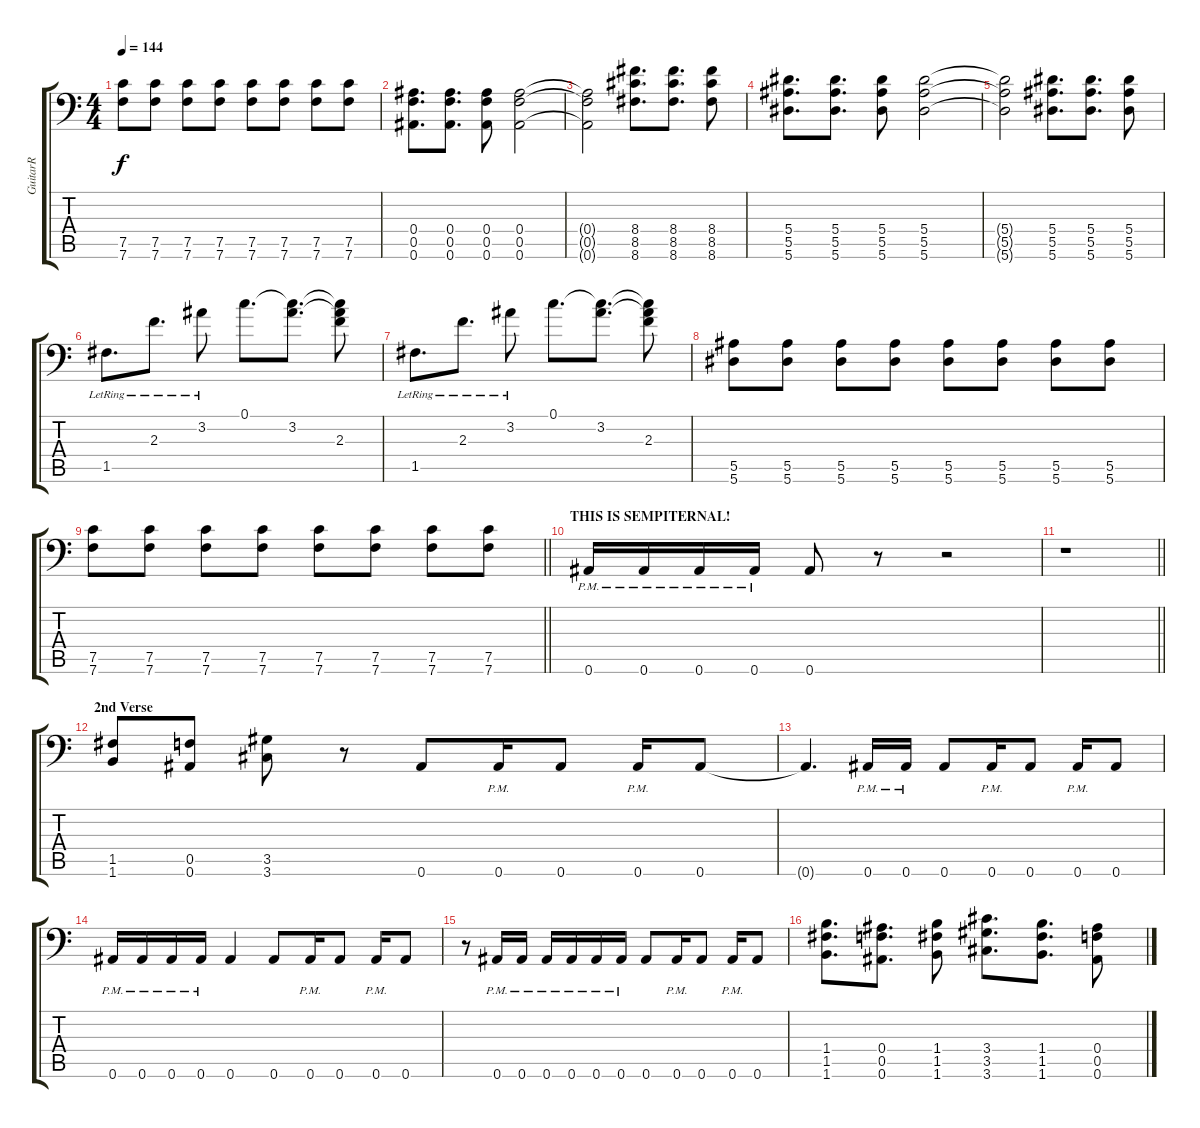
\track ("GuitarR" "GuitarR") {instrument distortionguitar}
\staff {score tabs}
\tuning (C4 G3 Eb3 Bb2 F2 Bb1) {hide}
\ts (4 4)
\tempo 144
\clef f4
\ks c
(7.5 7.6).8{dy f} (7.5 7.6).8 (7.5 7.6).8 (7.5 7.6).8 (7.5 7.6).8 (7.5 7.6).8 (7.5 7.6).8 (7.5 7.6).8 |
(0.4 0.5 0.6).8{d} (0.4 0.5 0.6).8{d} (0.4 0.5 0.6).8 (0.4 0.5 0.6).2 |
(0.4{t} 0.5{t} 0.6{t}).2 (8.4 8.5 8.6).8{d} (8.4 8.5 8.6).8{d} (8.4 8.5 8.6).8 |
(5.4 5.5 5.6).8{d} (5.4 5.5 5.6).8{d} (5.4 5.5 5.6).8 (5.4 5.5 5.6).2 |
(5.4{t} 5.5{t} 5.6{t}).2 (5.4 5.5 5.6).8{d} (5.4 5.5 5.6).8{d} (5.4 5.5 5.6).8 |
1.5{lr}.8{d} 2.3{lr}.8{d} 3.2{lr}.8 0.1.8{d} (0.1{t} 3.2).8{d} (0.1{t} 3.2{t} 2.3).8 |
1.5{lr}.8{d} 2.3{lr}.8{d} 3.2{lr}.8 0.1.8{d} (0.1{t} 3.2).8{d} (0.1{t} 3.2{t} 2.3).8 |
(5.5 5.6).8 (5.5 5.6).8 (5.5 5.6).8 (5.5 5.6).8 (5.5 5.6).8 (5.5 5.6).8 (5.5 5.6).8 (5.5 5.6).8 |
\barLineRight lightlight
(7.5 7.6).8 (7.5 7.6).8 (7.5 7.6).8 (7.5 7.6).8 (7.5 7.6).8 (7.5 7.6).8 (7.5 7.6).8 (7.5 7.6).8 |
\section ("" "THIS IS SEMPITERNAL!")
0.6{pm}.16 0.6{pm}.16 0.6{pm}.16 0.6{pm}.16 0.6.8 r.8 r.2 |
\barLineRight lightlight
r.1 |
\section ("" "2nd Verse")
(1.5 1.6).8 (0.5 0.6).8 (3.5 3.6).8 r.8 0.6.8 0.6{pm}.16 0.6.8 0.6{pm}.16 0.6.8 |
0.6{t}.4{d} 0.6{pm}.16 0.6{pm}.16 0.6.8 0.6{pm}.16 0.6.8 0.6{pm}.16 0.6.8 |
0.6{pm}.16 0.6{pm}.16 0.6{pm}.16 0.6{pm}.16 0.6.4 0.6.8 0.6{pm}.16 0.6.8 0.6{pm}.16 0.6.8 |
r.8 0.6{pm}.16 0.6{pm}.16 0.6{pm}.16 0.6{pm}.16 0.6{pm}.16 0.6{pm}.16 0.6.8 0.6{pm}.16 0.6.8 0.6{pm}.16 0.6.8 |
(1.4 1.5 1.6).8{d} (0.4 0.5 0.6).8{d} (1.4 1.5 1.6).8 (3.4 3.5 3.6).8{d} (1.4 1.5 1.6).8{d} (0.4 0.5 0.6).8
